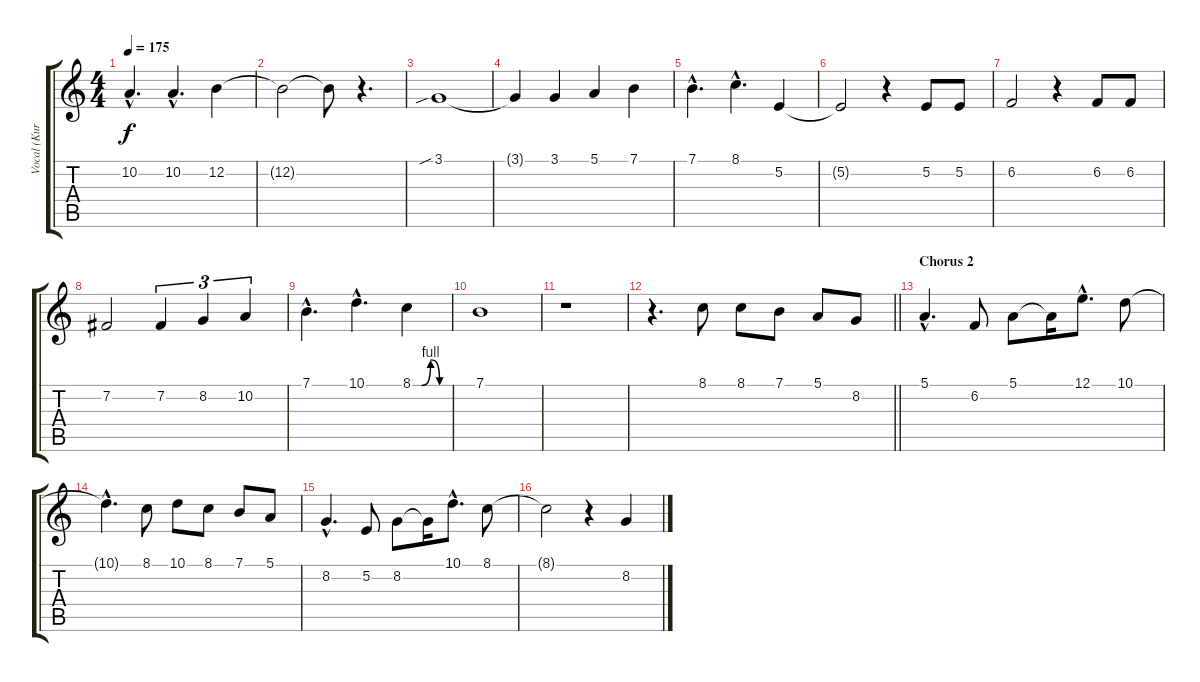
\track ("Vocal (Kuroneko)" "Vocal (Kur") {instrument viola}
\staff {score tabs}
\tuning (E4 B3 G3 D3 A2 E2) {hide}
\ts (4 4)
\tempo 175
\clef g2
\ks c
10.2{hac}.4{d dy f} 10.2{hac}.4{d} 12.2.4 |
12.2{t}.2 12.2{t}.8 r.4{d} |
3.1{sib}.1 |
3.1{t}.4 3.1.4 5.1.4 7.1.4 |
7.1{hac}.4{d} 8.1{hac}.4{d} 5.2.4 |
5.2{t}.2 r.4 5.2.8 5.2.8 |
6.2.2 r.4 6.2.8 6.2.8 |
7.2.2 7.2.4{tu (3 2)} 8.2.4{tu (3 2)} 10.2.4{tu (3 2)} |
7.1{hac}.4{d} 10.1{hac}.4{d} 8.1{be (custom 0 0 15 0 30 4 45 0 60 0)}.4 |
7.1.1 |
r.1 |
\barLineRight lightlight
r.4{d} 8.1.8 8.1.8 7.1.8 5.1.8 8.2.8 |
\section ("" "Chorus 2")
5.1{hac}.4{d} 6.2.8 5.1.8 5.1{t}.16 12.1{hac}.8{d} 10.1.8 |
10.1{hac t}.4{d} 8.1.8 10.1.8 8.1.8 7.1.8 5.1.8 |
8.2{hac}.4{d} 5.2.8 8.2.8 8.2{t}.16 10.1{hac}.8{d} 8.1.8 |
8.1{t}.2 r.4 8.2.4
